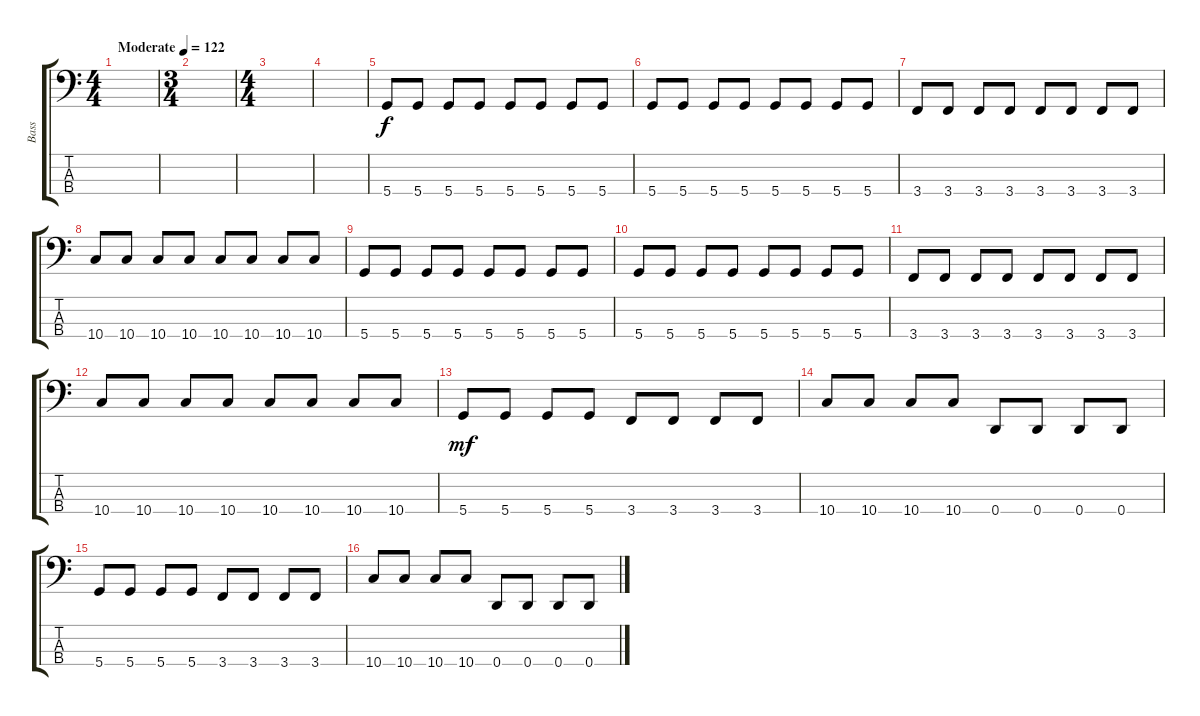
\track ("Bass" "Bass") {instrument electricbassfinger}
\staff {score tabs}
\tuning (G2 D2 A1 D1) {hide}
\ts (4 4)
\tempo (122 "Moderate")
\clef f4
\ks c
|
\ts (3 4)
|
\ts (4 4)
|
|
5.4.8 5.4.8 5.4.8 5.4.8 5.4.8 5.4.8 5.4.8 5.4.8 |
5.4.8 5.4.8 5.4.8 5.4.8 5.4.8 5.4.8 5.4.8 5.4.8 |
3.4.8 3.4.8 3.4.8 3.4.8 3.4.8 3.4.8 3.4.8 3.4.8 |
10.4.8 10.4.8 10.4.8 10.4.8 10.4.8 10.4.8 10.4.8 10.4.8 |
5.4.8 5.4.8 5.4.8 5.4.8 5.4.8 5.4.8 5.4.8 5.4.8 |
5.4.8 5.4.8 5.4.8 5.4.8 5.4.8 5.4.8 5.4.8 5.4.8 |
3.4.8 3.4.8 3.4.8 3.4.8 3.4.8 3.4.8 3.4.8 3.4.8 |
10.4.8 10.4.8 10.4.8 10.4.8 10.4.8 10.4.8 10.4.8 10.4.8 |
5.4.8{dy mf} 5.4.8 5.4.8 5.4.8 3.4.8 3.4.8 3.4.8 3.4.8 |
10.4.8 10.4.8 10.4.8 10.4.8 0.4.8 0.4.8 0.4.8 0.4.8 |
5.4.8 5.4.8 5.4.8 5.4.8 3.4.8 3.4.8 3.4.8 3.4.8 |
10.4.8 10.4.8 10.4.8 10.4.8 0.4.8 0.4.8 0.4.8 0.4.8
